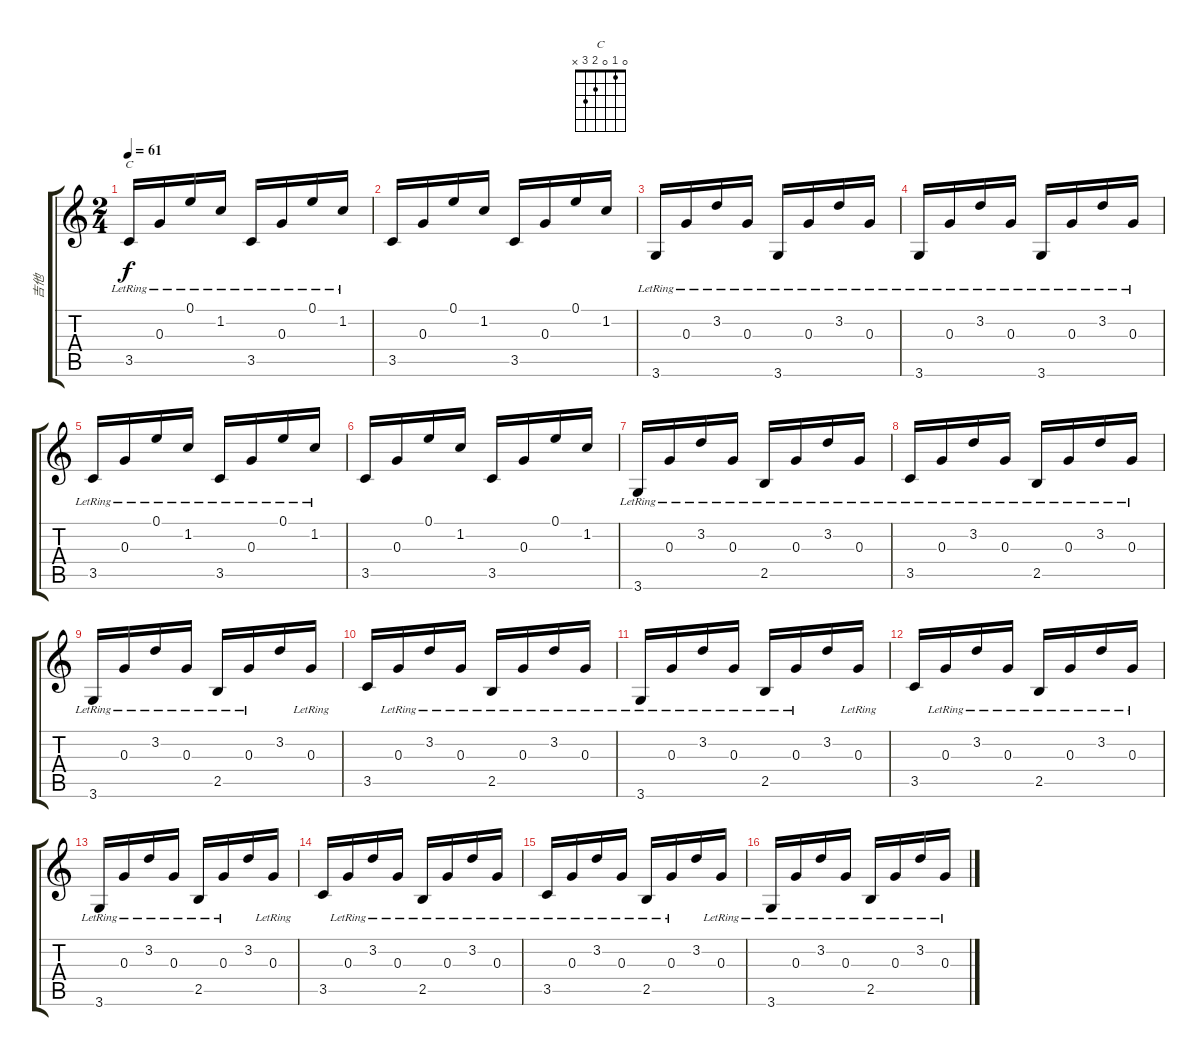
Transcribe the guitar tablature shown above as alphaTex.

\track ("吉他" "吉他") {instrument electricguitarclean}
\staff {score tabs}
\tuning (E4 B3 G3 D3 A2 E2) {hide}
\chord ("C" 0 1 0 2 3 x)
\ts (2 4)
\tempo 61
\clef g2
\ks c
3.5{lr}.16{ch "C" dy f} 0.3{lr}.16 0.1{lr}.16 1.2{lr}.16 3.5{lr}.16 0.3{lr}.16 0.1{lr}.16 1.2{lr}.16 |
3.5.16 0.3.16 0.1.16 1.2.16 3.5.16 0.3.16 0.1.16 1.2.16 |
3.6{lr}.16 0.3{lr}.16 3.2{lr}.16 0.3{lr}.16 3.6{lr}.16 0.3{lr}.16 3.2{lr}.16 0.3{lr}.16 |
3.6{lr}.16 0.3{lr}.16 3.2{lr}.16 0.3{lr}.16 3.6{lr}.16 0.3{lr}.16 3.2{lr}.16 0.3{lr}.16 |
3.5{lr}.16 0.3{lr}.16 0.1{lr}.16 1.2{lr}.16 3.5{lr}.16 0.3{lr}.16 0.1{lr}.16 1.2{lr}.16 |
3.5.16 0.3.16 0.1.16 1.2.16 3.5.16 0.3.16 0.1.16 1.2.16 |
3.6{lr}.16 0.3{lr}.16 3.2{lr}.16 0.3{lr}.16 2.5{lr}.16 0.3{lr}.16 3.2{lr}.16 0.3{lr}.16 |
3.5{lr}.16 0.3{lr}.16 3.2{lr}.16 0.3{lr}.16 2.5{lr}.16 0.3{lr}.16 3.2{lr}.16 0.3{lr}.16 |
3.6{lr}.16 0.3{lr}.16 3.2{lr}.16 0.3{lr}.16 2.5{lr}.16 0.3{lr}.16 3.2.16 0.3{lr}.16 |
3.5.16 0.3{lr}.16 3.2{lr}.16 0.3{lr}.16 2.5{lr}.16 0.3{lr}.16 3.2{lr}.16 0.3{lr}.16 |
3.6{lr}.16 0.3{lr}.16 3.2{lr}.16 0.3{lr}.16 2.5{lr}.16 0.3{lr}.16 3.2.16 0.3{lr}.16 |
3.5.16 0.3{lr}.16 3.2{lr}.16 0.3{lr}.16 2.5{lr}.16 0.3{lr}.16 3.2{lr}.16 0.3{lr}.16 |
3.6{lr}.16 0.3{lr}.16 3.2{lr}.16 0.3{lr}.16 2.5{lr}.16 0.3{lr}.16 3.2.16 0.3{lr}.16 |
3.5.16 0.3{lr}.16 3.2{lr}.16 0.3{lr}.16 2.5{lr}.16 0.3{lr}.16 3.2{lr}.16 0.3{lr}.16 |
3.5{lr}.16 0.3{lr}.16 3.2{lr}.16 0.3{lr}.16 2.5{lr}.16 0.3{lr}.16 3.2.16 0.3{lr}.16 |
3.6{lr}.16 0.3{lr}.16 3.2{lr}.16 0.3{lr}.16 2.5{lr}.16 0.3{lr}.16 3.2{lr}.16 0.3{lr}.16
